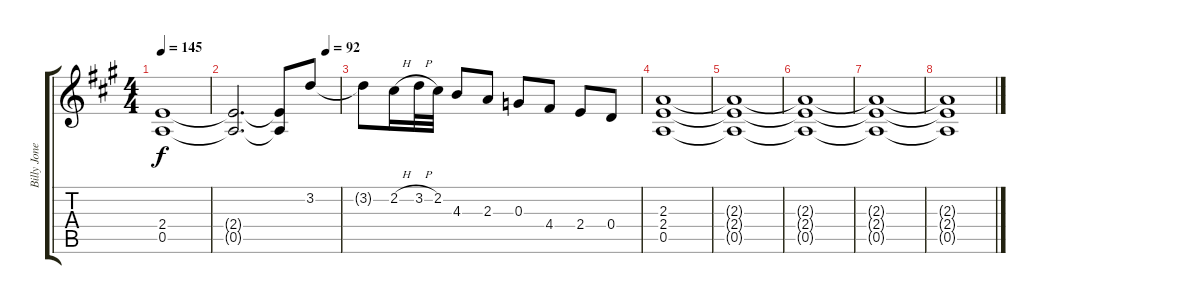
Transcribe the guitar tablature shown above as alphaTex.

\track ("Billy Jones Guitar" "Billy Jone") {instrument overdrivenguitar}
\staff {score tabs}
\tuning (E4 B3 G3 D3 A2 E2) {hide}
\ts (4 4)
\tempo 145
\clef g2
\ks a
(2.4{t} 0.5{t}).1{dy f} |
\tempo (120 0.875)
\tempo (92 0.875)
(2.4{t} 0.5{t}).2{d} (2.4{t} 0.5{t}).8 3.2.8 |
3.2{t}.8 2.2{h}.16 3.2{h}.32 2.2.32 4.3.8 2.3.8 0.3.8 4.4.8 2.4.8 0.4.8 |
(2.3 2.4 0.5).1 |
(2.3{t} 2.4{t} 0.5{t}).1 |
(2.3{t} 2.4{t} 0.5{t}).1 |
(2.3{t} 2.4{t} 0.5{t}).1 |
(2.3{t} 2.4{t} 0.5{t}).1
